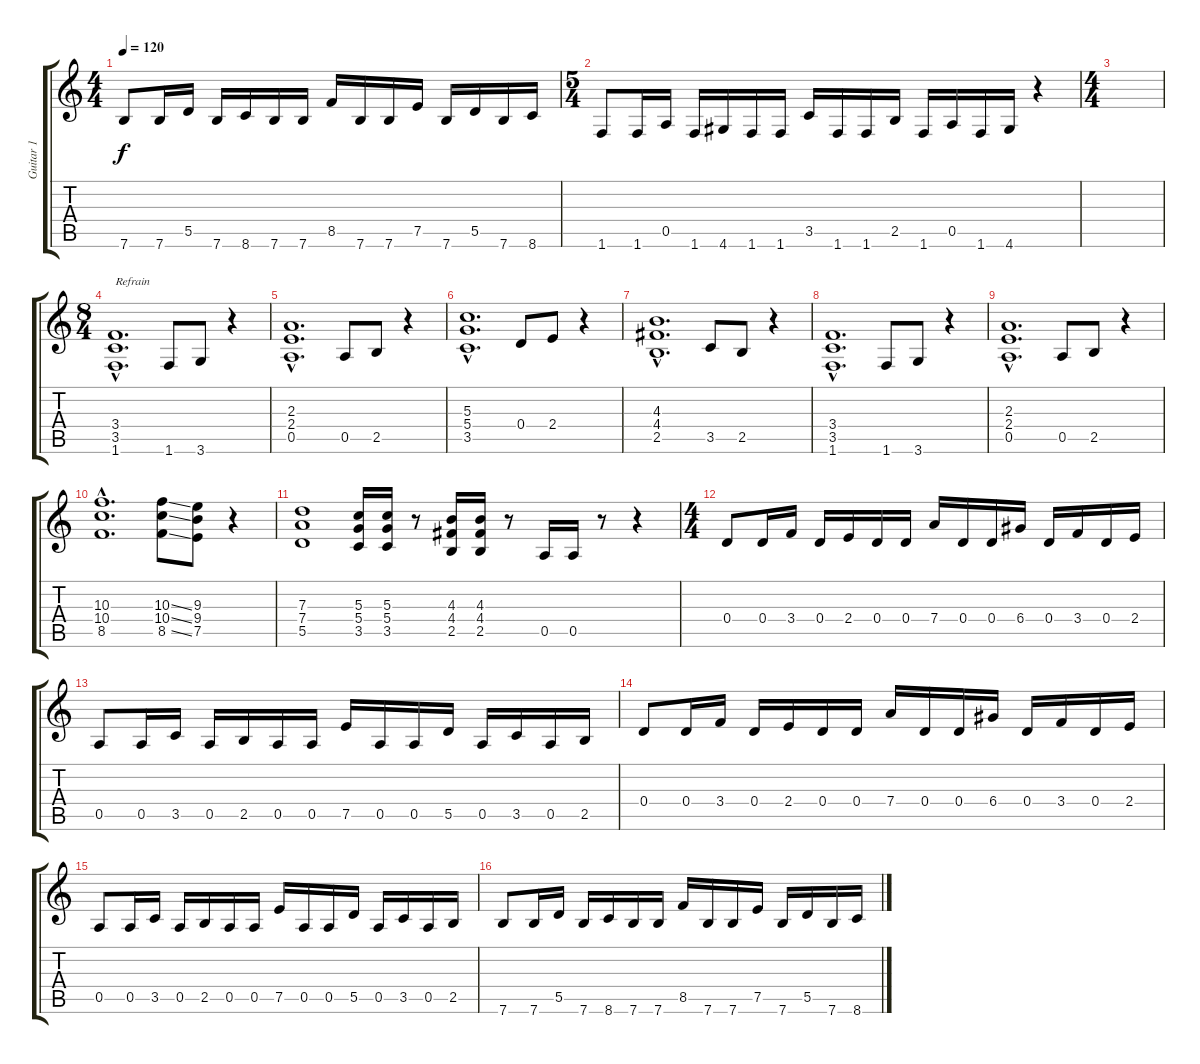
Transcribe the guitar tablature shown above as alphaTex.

\track ("Guitar 1" "Guitar 1") {instrument distortionguitar}
\staff {score tabs}
\tuning (E4 B3 G3 D3 A2 E2) {hide}
\ts (4 4)
\tempo 120
\clef g2
\ks c
7.6.8{dy f} 7.6.16 5.5.16 7.6.16 8.6.16 7.6.16 7.6.16 8.5.16 7.6.16 7.6.16 7.5.16 7.6.16 5.5.16 7.6.16 8.6.16 |
\ts (5 4)
1.6.8 1.6.16 0.5.16 1.6.16 4.6.16 1.6.16 1.6.16 3.5.16 1.6.16 1.6.16 2.5.16 1.6.16 0.5.16 1.6.16 4.6.16 r.4 |
\ts (4 4)
|
\ts (8 4)
(3.4{hac} 3.5{hac} 1.6{hac}).1{d txt "Refrain"} 1.6.8 3.6.8 r.4 |
(2.3{hac} 2.4{hac} 0.5{hac}).1{d} 0.5.8 2.5.8 r.4 |
(5.3{hac} 5.4{hac} 3.5{hac}).1{d} 0.4.8 2.4.8 r.4 |
(4.3{hac} 4.4{hac} 2.5{hac}).1{d} 3.5.8 2.5.8 r.4 |
(3.4{hac} 3.5{hac} 1.6{hac}).1{d} 1.6.8 3.6.8 r.4 |
(2.3{hac} 2.4{hac} 0.5{hac}).1{d} 0.5.8 2.5.8 r.4 |
(10.3{hac} 10.4{hac} 8.5{hac}).1{d} (10.3{ss} 10.4{ss} 8.5{ss}).8 (9.3 9.4 7.5).8 r.4 |
(7.3 7.4 5.5).1 (5.3 5.4 3.5).16 (5.3 5.4 3.5).16 r.8 (4.3 4.4 2.5).16 (4.3 4.4 2.5).16 r.8 0.5.16 0.5.16 r.8 r.4 |
\ts (4 4)
0.4.8 0.4.16 3.4.16 0.4.16 2.4.16 0.4.16 0.4.16 7.4.16 0.4.16 0.4.16 6.4.16 0.4.16 3.4.16 0.4.16 2.4.16 |
0.5.8 0.5.16 3.5.16 0.5.16 2.5.16 0.5.16 0.5.16 7.5.16 0.5.16 0.5.16 5.5.16 0.5.16 3.5.16 0.5.16 2.5.16 |
0.4.8 0.4.16 3.4.16 0.4.16 2.4.16 0.4.16 0.4.16 7.4.16 0.4.16 0.4.16 6.4.16 0.4.16 3.4.16 0.4.16 2.4.16 |
0.5.8 0.5.16 3.5.16 0.5.16 2.5.16 0.5.16 0.5.16 7.5.16 0.5.16 0.5.16 5.5.16 0.5.16 3.5.16 0.5.16 2.5.16 |
7.6.8 7.6.16 5.5.16 7.6.16 8.6.16 7.6.16 7.6.16 8.5.16 7.6.16 7.6.16 7.5.16 7.6.16 5.5.16 7.6.16 8.6.16
